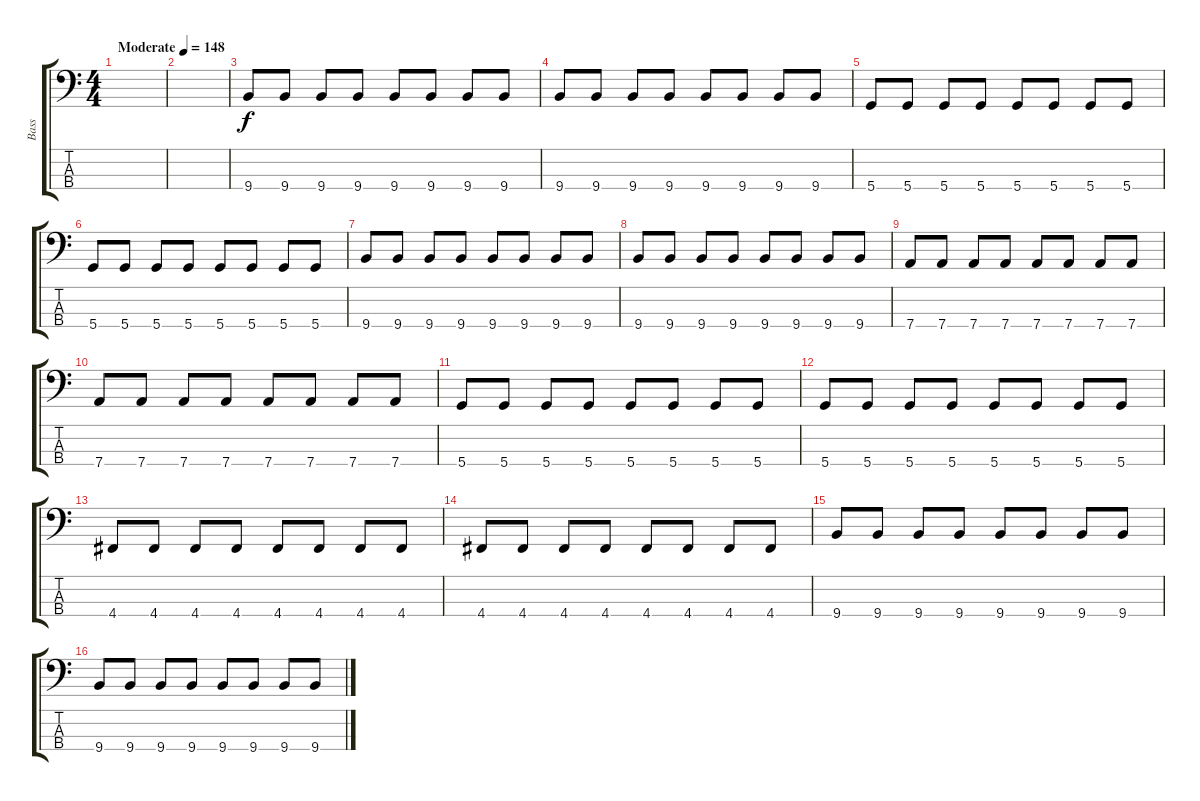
\track ("Bass" "Bass") {instrument electricbasspick}
\staff {score tabs}
\tuning (G2 D2 A1 D1) {hide}
\ts (4 4)
\tempo (148 "Moderate")
\clef f4
\ks c
|
|
9.4.8 9.4.8 9.4.8 9.4.8 9.4.8 9.4.8 9.4.8 9.4.8 |
9.4.8 9.4.8 9.4.8 9.4.8 9.4.8 9.4.8 9.4.8 9.4.8 |
5.4.8 5.4.8 5.4.8 5.4.8 5.4.8 5.4.8 5.4.8 5.4.8 |
5.4.8 5.4.8 5.4.8 5.4.8 5.4.8 5.4.8 5.4.8 5.4.8 |
9.4.8 9.4.8 9.4.8 9.4.8 9.4.8 9.4.8 9.4.8 9.4.8 |
9.4.8 9.4.8 9.4.8 9.4.8 9.4.8 9.4.8 9.4.8 9.4.8 |
7.4.8 7.4.8 7.4.8 7.4.8 7.4.8 7.4.8 7.4.8 7.4.8 |
7.4.8 7.4.8 7.4.8 7.4.8 7.4.8 7.4.8 7.4.8 7.4.8 |
5.4.8 5.4.8 5.4.8 5.4.8 5.4.8 5.4.8 5.4.8 5.4.8 |
5.4.8 5.4.8 5.4.8 5.4.8 5.4.8 5.4.8 5.4.8 5.4.8 |
4.4.8 4.4.8 4.4.8 4.4.8 4.4.8 4.4.8 4.4.8 4.4.8 |
4.4.8 4.4.8 4.4.8 4.4.8 4.4.8 4.4.8 4.4.8 4.4.8 |
9.4.8 9.4.8 9.4.8 9.4.8 9.4.8 9.4.8 9.4.8 9.4.8 |
9.4.8 9.4.8 9.4.8 9.4.8 9.4.8 9.4.8 9.4.8 9.4.8
